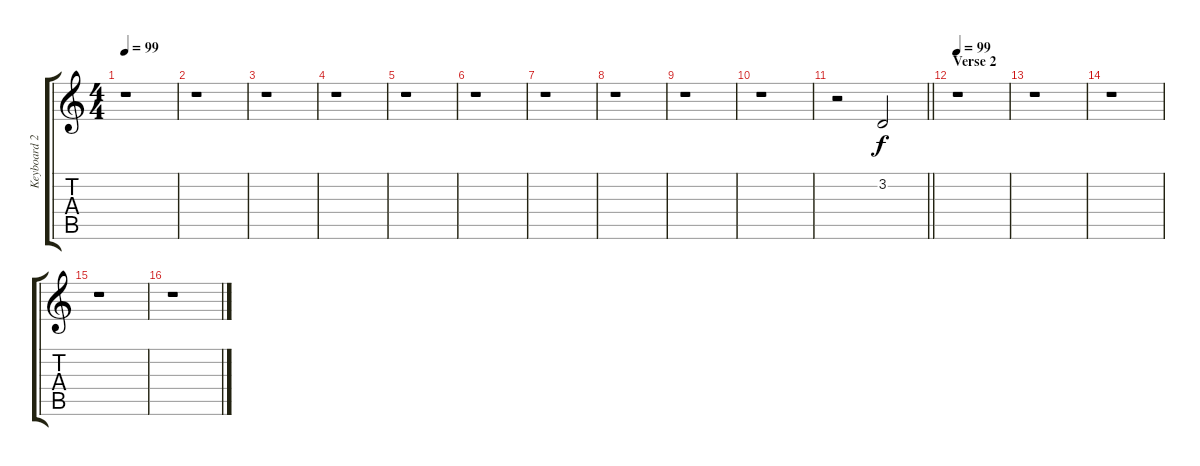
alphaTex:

\track ("Keyboard 2" "Keyboard 2") {instrument seashore}
\staff {score tabs}
\tuning (E4 B3 G3 D3 A2 E2) {hide}
\ts (4 4)
\tempo 99
\clef g2
\ks c
r.1{dy f} |
r.1 |
r.1 |
r.1 |
r.1 |
r.1 |
r.1 |
r.1 |
r.1 |
r.1 |
\barLineRight lightlight
r.2 3.2.2 |
\section ("" "Verse 2")
\tempo 99
r.1 |
r.1 |
r.1 |
r.1 |
r.1
